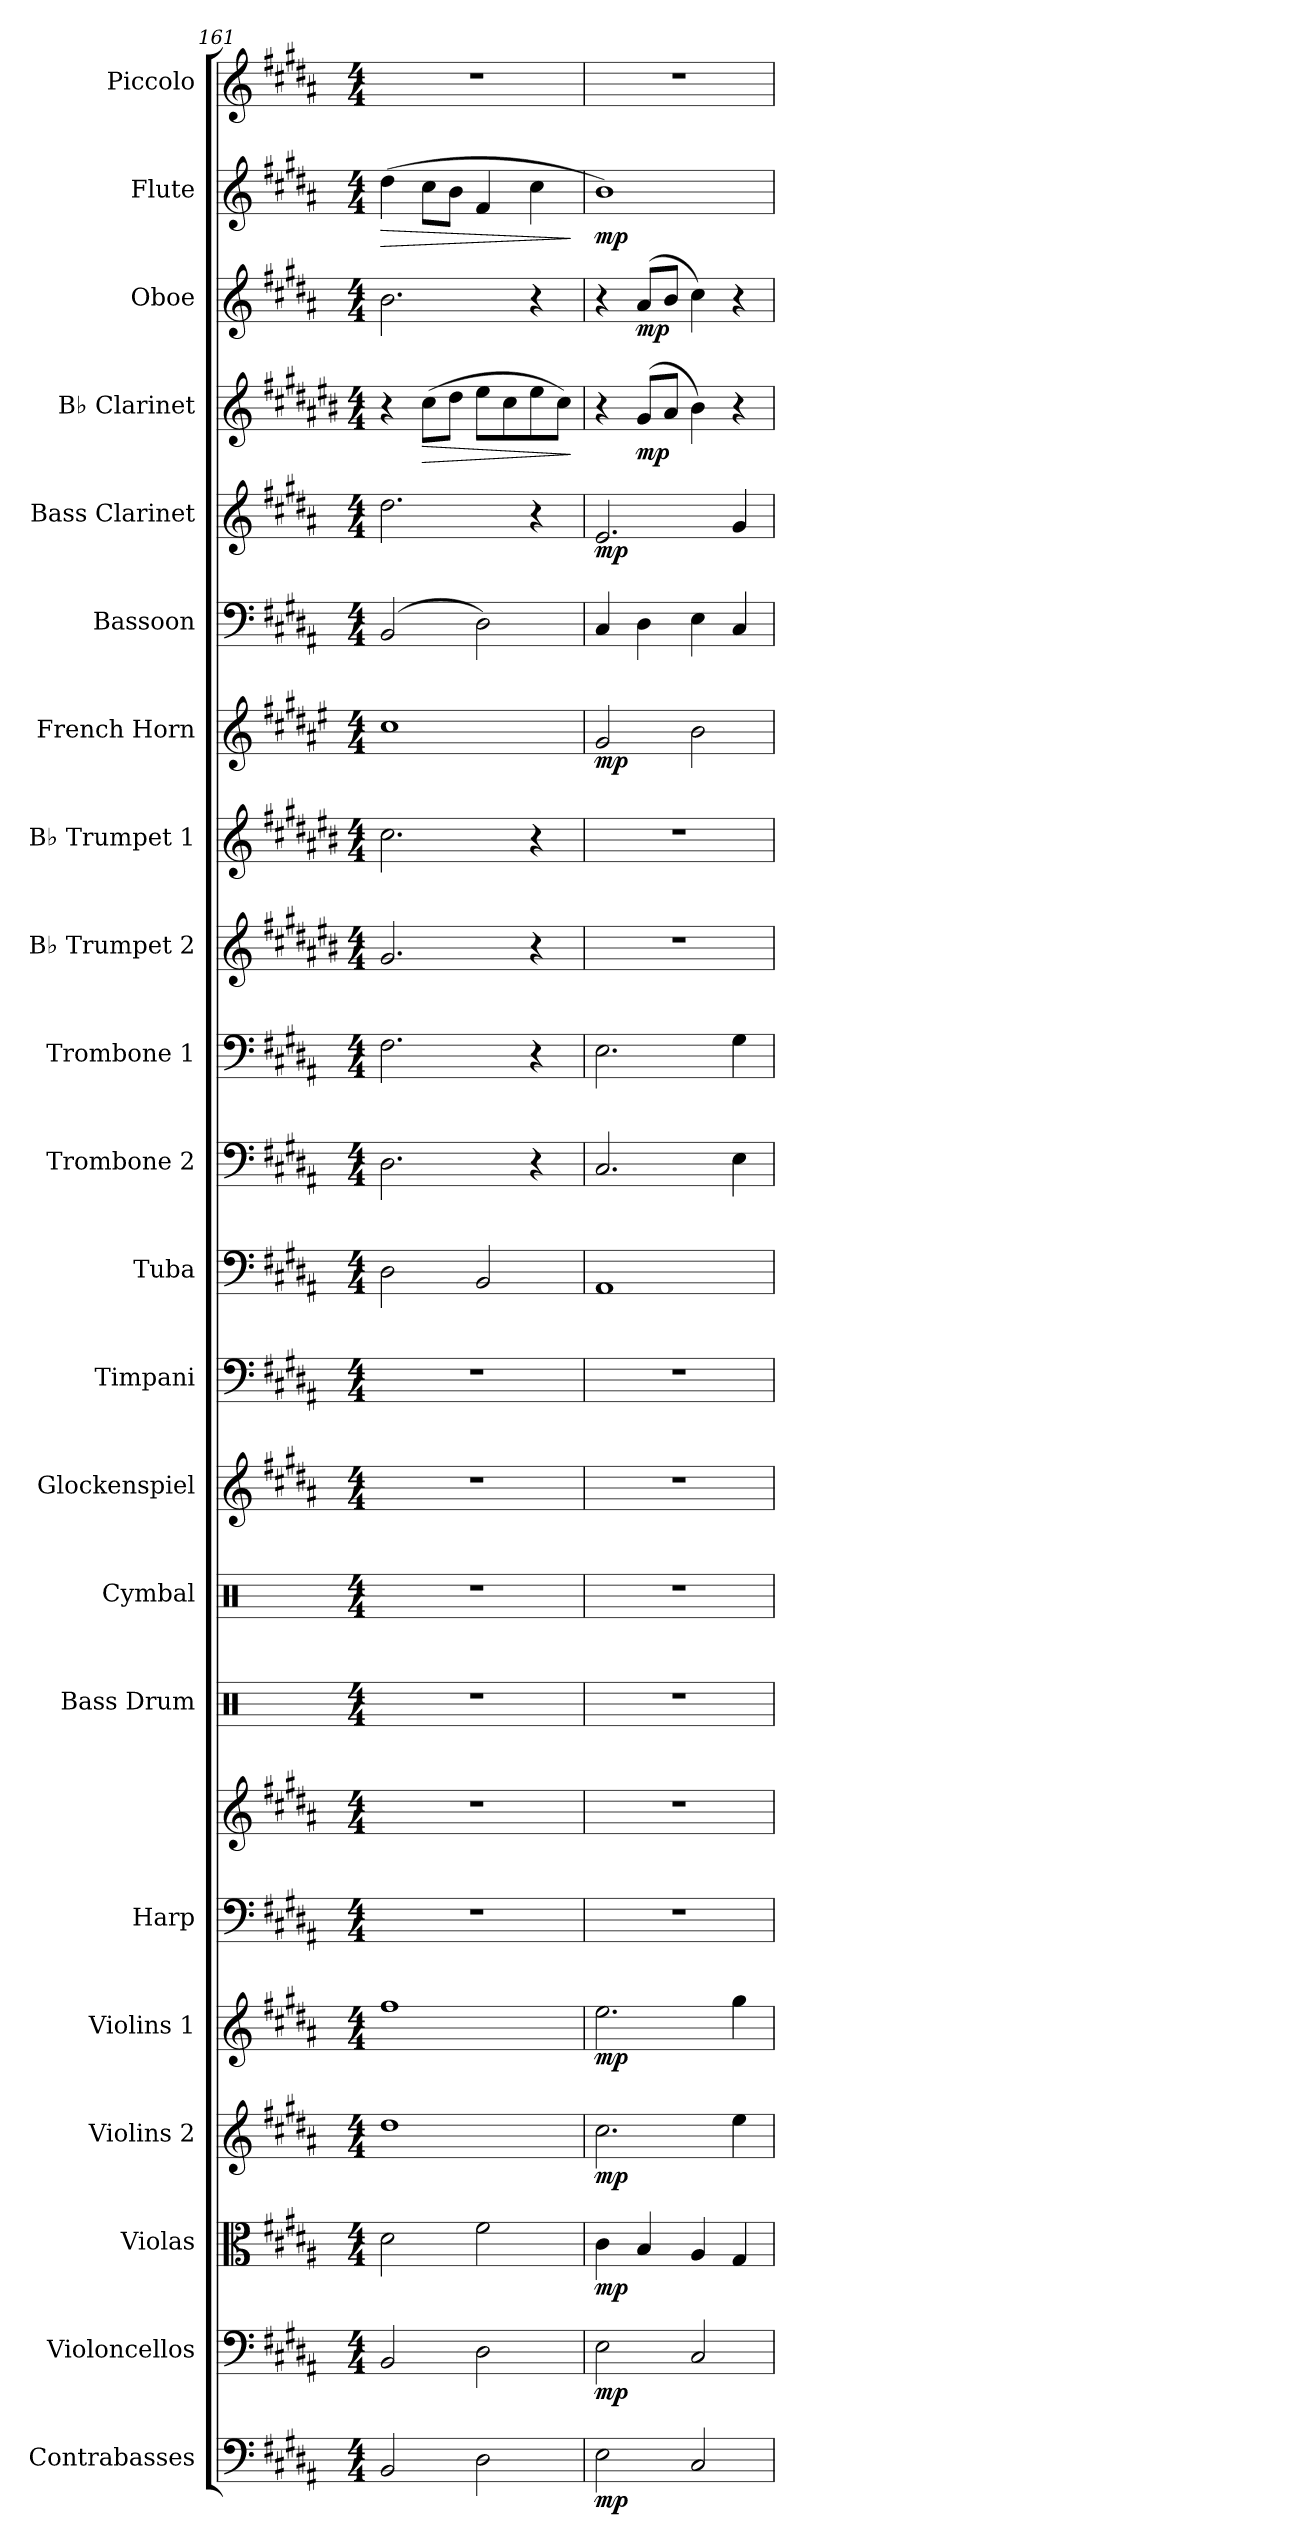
**kern	**dynam	**kern	**dynam	**kern	**dynam	**kern	**dynam	**kern	**dynam	**kern	**kern	**kern	**kern	**kern	**kern	**kern	**kern	**kern	**kern	**kern	**kern	**dynam	**kern	**kern	**dynam	**kern	**dynam	**kern	**dynam	**kern	**dynam	**kern
*part22	*part22	*part21	*part21	*part20	*part20	*part19	*part19	*part18	*part18	*part17	*part17	*part16	*part15	*part14	*part13	*part12	*part11	*part10	*part9	*part8	*part7	*part7	*part6	*part5	*part5	*part4	*part4	*part3	*part3	*part2	*part2	*part1
*staff23	*staff23	*staff22	*staff22	*staff21	*staff21	*staff20	*staff20	*staff19	*staff19	*staff18	*staff17	*staff16	*staff15	*staff14	*staff13	*staff12	*staff11	*staff10	*staff9	*staff8	*staff7	*staff7	*staff6	*staff5	*staff5	*staff4	*staff4	*staff3	*staff3	*staff2	*staff2	*staff1
*I"Contrabasses	*	*I"Violoncellos	*	*I"Violas	*	*I"Violins 2	*	*I"Violins 1	*	*I"Harp	*	*I"Bass Drum	*I"Cymbal	*I"Glockenspiel	*I"Timpani	*I"Tuba	*I"Trombone 2	*I"Trombone 1	*I"B♭ Trumpet 2	*I"B♭ Trumpet 1	*I"French Horn	*	*I"Bassoon	*I"Bass Clarinet	*	*I"B♭ Clarinet	*	*I"Oboe	*	*I"Flute	*	*I"Piccolo
*I'Cbs.	*	*I'Vcs.	*	*I'Vlas.	*	*I'Vlns. 2	*	*I'Vlns. 1	*	*I'Hrp.	*	*I'B. Dr.	*I'Cym.	*I'Glock.	*I'Timp.	*I'Tba.	*I'Tbn. 2	*I'Tbn. 1	*I'B♭ Tpt. 2	*I'B♭ Tpt. 1	*I'F Hn.	*	*I'Bsn.	*I'B. Cl.	*	*I'B♭ Cl.	*	*I'Ob.	*	*I'Fl.	*	*I'Picc.
*clefF4	*	*clefF4	*	*clefC3	*	*clefG2	*	*clefG2	*	*clefF4	*clefG2	*clefX	*clefX	*clefG2	*clefF4	*clefF4	*clefF4	*clefF4	*clefG2	*clefG2	*clefG2	*	*clefF4	*clefG2	*	*clefG2	*	*clefG2	*	*clefG2	*	*clefG2
*ITrd7c12	*	*	*	*	*	*	*	*	*	*	*	*	*	*ITrd-14c-24	*	*	*	*	*ITrd1c2	*ITrd1c2	*ITrd4c7	*	*	*ITrd8c14	*	*ITrd1c2	*	*	*	*	*	*ITrd-7c-12
*k[f#c#g#d#a#]	*	*k[f#c#g#d#a#]	*	*k[f#c#g#d#a#]	*	*k[f#c#g#d#a#]	*	*k[f#c#g#d#a#]	*	*k[f#c#g#d#a#]	*k[f#c#g#d#a#]	*k[]	*k[]	*k[f#c#g#d#a#]	*k[f#c#g#d#a#]	*k[f#c#g#d#a#]	*k[f#c#g#d#a#]	*k[f#c#g#d#a#]	*k[f#c#g#d#a#]	*k[f#c#g#d#a#]	*k[f#c#g#d#a#]	*	*k[f#c#g#d#a#]	*k[f#c#g#d#a#]	*	*k[f#c#g#d#a#]	*	*k[f#c#g#d#a#]	*	*k[f#c#g#d#a#]	*	*k[f#c#g#d#a#]
*M4/4	*	*M4/4	*	*M4/4	*	*M4/4	*	*M4/4	*	*M4/4	*M4/4	*M4/4	*M4/4	*M4/4	*M4/4	*M4/4	*M4/4	*M4/4	*M4/4	*M4/4	*M4/4	*	*M4/4	*M4/4	*	*M4/4	*	*M4/4	*	*M4/4	*	*M4/4
=161	=161	=161	=161	=161	=161	=161	=161	=161	=161	=161	=161	=161	=161	=161	=161	=161	=161	=161	=161	=161	=161	=161	=161	=161	=161	=161	=161	=161	=161	=161	=161	=161
!	!	!	!	!	!	!	!	!	!	!	!	!	!	!	!	!	!	!	!	!	!	!	!	!	!	!	!	!	!	!	!LO:HP:b	!
2BBB/	.	2BB/	.	2d#\	.	1dd#	.	1ff#	.	1r	1r	1r	1r	1r	1r	2D#\	2.D#\	2.F#\	2.f#/	2.b\	1f#	.	(>2BB/	2.d#\	.	4r	.	2.b\	.	(>4dd#\	>	1r
!	!	!	!	!	!	!	!	!	!	!	!	!	!	!	!	!	!	!	!	!	!	!	!	!	!	!	!LO:HP:b	!	!	!	!	!
.	.	.	.	.	.	.	.	.	.	.	.	.	.	.	.	.	.	.	.	.	.	.	.	.	.	(>8b\L	>	.	.	8cc#\L	.	.
.	.	.	.	.	.	.	.	.	.	.	.	.	.	.	.	.	.	.	.	.	.	.	.	.	.	8cc#\J	.	.	.	8b\J	.	.
2DD#\	.	2D#\	.	2f#\	.	.	.	.	.	.	.	.	.	.	.	2BB/	.	.	.	.	.	.	2D#\)	.	.	8dd#\L	.	.	.	4f#/	.	.
.	.	.	.	.	.	.	.	.	.	.	.	.	.	.	.	.	.	.	.	.	.	.	.	.	.	8b\	.	.	.	.	.	.
.	.	.	.	.	.	.	.	.	.	.	.	.	.	.	.	.	4r	4r	4r	4r	.	.	.	4r	.	8dd#\	.	4r	.	4cc#\	.	.
.	.	.	.	.	.	.	.	.	.	.	.	.	.	.	.	.	.	.	.	.	.	.	.	.	.	8b\J)	.	.	.	.	.	.
.	.	.	.	.	.	.	.	.	.	.	.	.	.	.	.	.	.	.	.	.	.	.	.	.	.	.	]	.	.	.	]	.
=162	=162	=162	=162	=162	=162	=162	=162	=162	=162	=162	=162	=162	=162	=162	=162	=162	=162	=162	=162	=162	=162	=162	=162	=162	=162	=162	=162	=162	=162	=162	=162	=162
!	!LO:DY:b	!	!LO:DY:b	!	!LO:DY:b	!	!LO:DY:b	!	!LO:DY:b	!	!	!	!	!	!	!	!	!	!	!	!	!LO:DY:b	!	!	!LO:DY:b	!	!	!	!	!	!LO:DY:b	!
2EE\	mp	2E\	mp	4c#\	mp	2.cc#\	mp	2.ee\	mp	1r	1r	1r	1r	1r	1r	1AA#	2.C#/	2.E\	1r	1r	2c#/	mp	4C#/	2.E/	mp	4r	.	4r	.	1b)	mp	1r
!	!	!	!	!	!	!	!	!	!	!	!	!	!	!	!	!	!	!	!	!	!	!	!	!	!	!	!LO:DY:b	!	!LO:DY:b	!	!	!
.	.	.	.	4B/	.	.	.	.	.	.	.	.	.	.	.	.	.	.	.	.	.	.	4D#\	.	.	(>8f#/L	mp	(>8a#/L	mp	.	.	.
.	.	.	.	.	.	.	.	.	.	.	.	.	.	.	.	.	.	.	.	.	.	.	.	.	.	8g#/J	.	8b/J	.	.	.	.
2CC#/	.	2C#/	.	4A#/	.	.	.	.	.	.	.	.	.	.	.	.	.	.	.	.	2e\	.	4E\	.	.	4a#\)	.	4cc#\)	.	.	.	.
.	.	.	.	4G#/	.	4ee\	.	4gg#\	.	.	.	.	.	.	.	.	4E\	4G#\	.	.	.	.	4C#/	4G#/	.	4r	.	4r	.	.	.	.
=	=	=	=	=	=	=	=	=	=	=	=	=	=	=	=	=	=	=	=	=	=	=	=	=	=	=	=	=	=	=	=	=
*-	*-	*-	*-	*-	*-	*-	*-	*-	*-	*-	*-	*-	*-	*-	*-	*-	*-	*-	*-	*-	*-	*-	*-	*-	*-	*-	*-	*-	*-	*-	*-	*-
